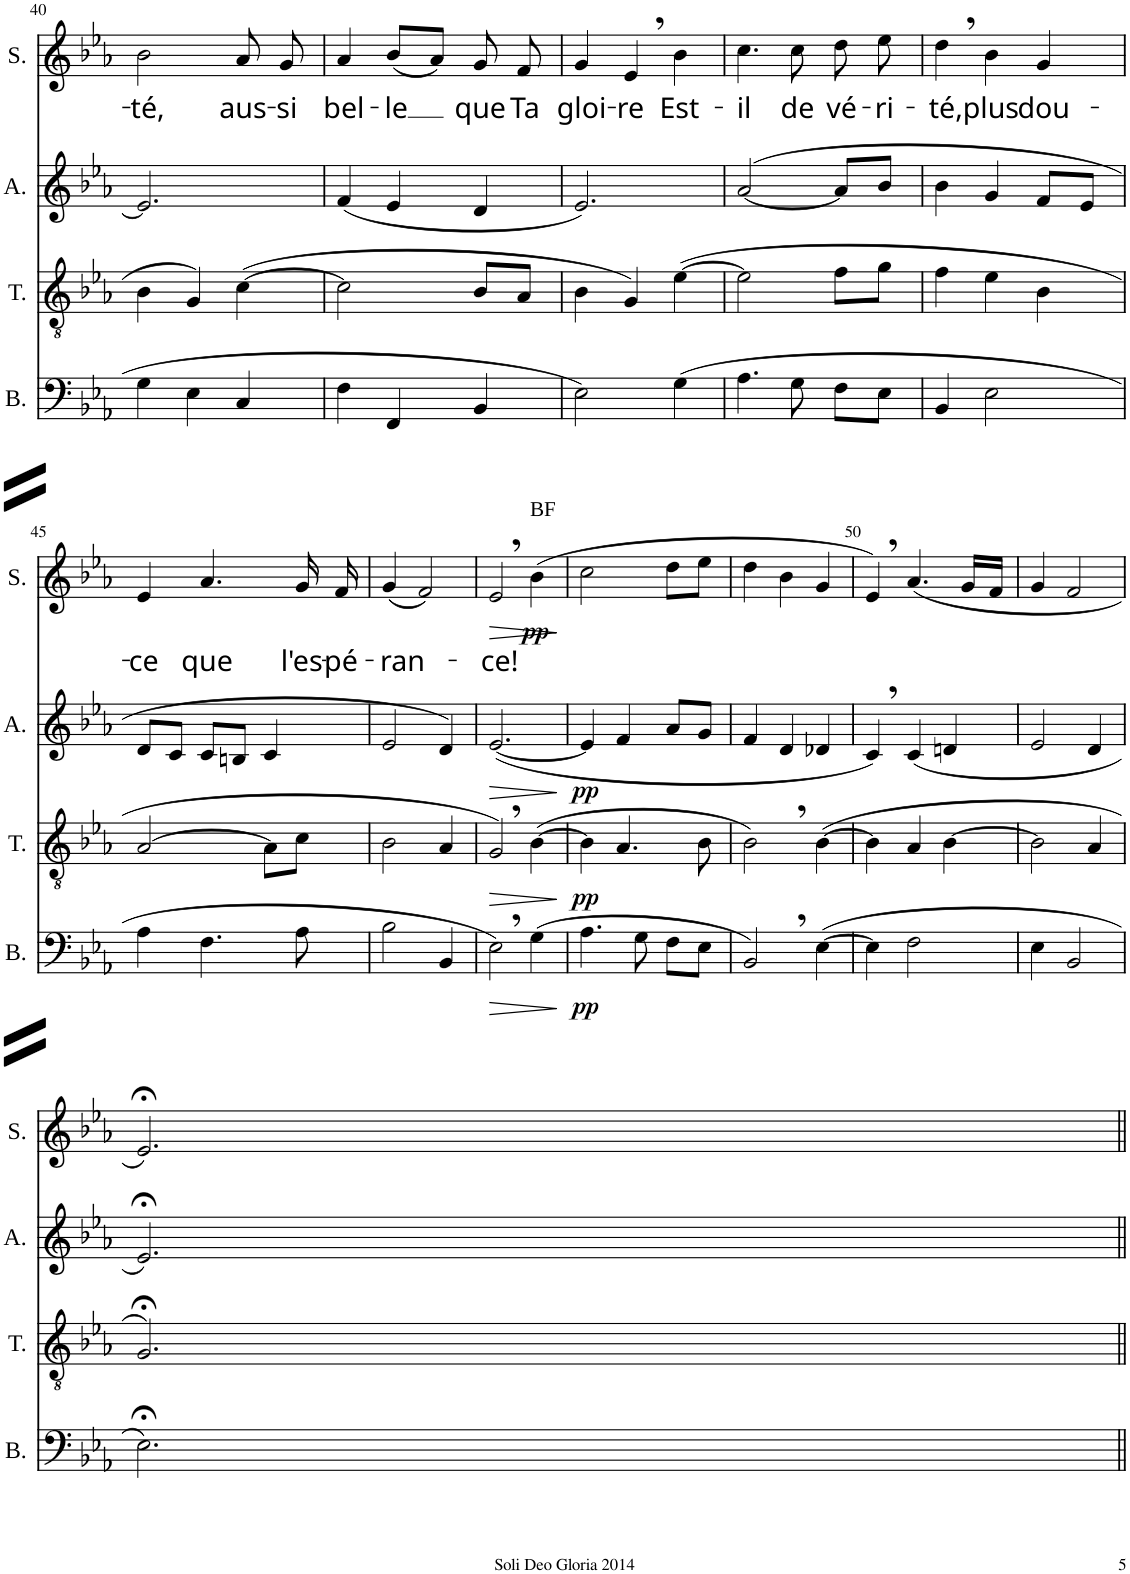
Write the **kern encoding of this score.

**kern	**dynam	**kern	**dynam	**kern	**dynam	**kern	**text	**dynam
*part4	*part4	*part3	*part3	*part2	*part2	*part1	*part1	*part1
*staff4	*staff4	*staff3	*staff3	*staff2	*staff2	*staff1	*staff1	*staff1
*I"Bass	*	*I"Tenor	*	*I"Alto	*	*I"Soprano	*	*
*I'B.	*	*I'T.	*	*I'A.	*	*I'S.	*	*
!!LO:PB:g=z
*clefF4	*	*clefGv2	*	*clefG2	*	*clefG2	*	*
*k[b-e-a-]	*	*k[b-e-a-]	*	*k[b-e-a-]	*	*k[b-e-a-]	*	*
*M3/4	*	*M3/4	*	*M3/4	*	*M3/4	*	*
=40	=40	=40	=40	=40	=40	=40	=40	=40
!	!	!	!	!	!	!	!LO:LY:b	!
4G\	.	4B-\	.	2.e-/]	.	2b-\	-té,	.
4E-\	.	4G/	.	.	.	.	.	.
!	!	!	!	!	!	!	!LO:LY:b	!
4C/	.	([4c\	.	.	.	8a-/	aus-	.
!	!	!	!	!	!	!	!LO:LY:b	!
.	.	.	.	.	.	8g/	-si	.
=41	=41	=41	=41	=41	=41	=41	=41	=41
!	!	!	!	!	!	!	!LO:LY:b	!
4F\	.	2c\]	.	(4f/	.	4a-/	bel-	.
!	!	!	!	!	!	!	!LO:LY:b	!
4FF/	.	.	.	4e-/	.	(8b-/L	-le	.
.	.	.	.	.	.	8a-/J)	.	.
!	!	!	!	!	!	!	!LO:LY:b	!
4BB-/	.	8B-/L	.	4d/	.	8g/	que	.
!	!	!	!	!	!	!	!LO:LY:b	!
.	.	8A-/J	.	.	.	8f/	Ta	.
=42	=42	=42	=42	=42	=42	=42	=42	=42
!	!	!	!	!	!	!	!LO:LY:b	!
2E-\	.	4B-\	.	2.e-/)	.	4g/	gloi-	.
!	!	!	!	!	!	!	!LO:LY:b	!
.	.	4G/)	.	.	.	4e-,/	-re	.
!	!	!	!	!	!	!	!LO:LY:b	!
(4G\	.	([4e-\	.	.	.	4b-\	Est-	.
=43	=43	=43	=43	=43	=43	=43	=43	=43
!	!	!	!	!	!	!	!LO:LY:b	!
4.A-\	.	2e-\]	.	([2a-/	.	4.cc\	-il	.
!	!	!	!	!	!	!	!LO:LY:b	!
8G\	.	.	.	.	.	8cc\	de	.
!	!	!	!	!	!	!	!LO:LY:b	!
8F\L	.	8f\L	.	8a-/L]	.	8dd\	vé-	.
!	!	!	!	!	!	!	!LO:LY:b	!
8E-\J	.	8g\J	.	8b-/J	.	8ee-\	-ri-	.
=44	=44	=44	=44	=44	=44	=44	=44	=44
!	!	!	!	!	!	!	!LO:LY:b	!
4BB-/	.	4f\	.	4b-\	.	4dd,\	-té,	.
!	!	!	!	!	!	!	!LO:LY:b	!
2E-\	.	4e-\	.	4g/	.	4b-\	plus	.
!	!	!	!	!	!	!	!LO:LY:b	!
.	.	4B-\	.	8f/L	.	4g/	dou-	.
.	.	.	.	8e-/J	.	.	.	.
!!LO:LB:g=z
=45	=45	=45	=45	=45	=45	=45	=45	=45
!	!	!	!	!	!	!	!LO:LY:b	!
4A-\	.	[2A-/	.	8d/L	.	4e-/	-ce	.
.	.	.	.	8c/J	.	.	.	.
!	!	!	!	!	!	!	!LO:LY:b	!
4.F\	.	.	.	8c/L	.	4.a-/	que	.
.	.	.	.	8Bn/J	.	.	.	.
.	.	8A-\L]	.	4c/	.	.	.	.
!	!	!	!	!	!	!	!LO:LY:b	!
8A-\	.	8c\J	.	.	.	16g/	l'es-	.
!	!	!	!	!	!	!	!LO:LY:b	!
.	.	.	.	.	.	16f/	-pé-	.
=46	=46	=46	=46	=46	=46	=46	=46	=46
!	!	!	!	!	!	!	!LO:LY:b	!
2B-\	.	2B-\	.	2e-/	.	(4g/	-ran-	.
.	.	.	.	.	.	2f/)	.	.
4BB-/	.	4A-/	.	4d/)	.	.	.	.
=47	=47	=47	=47	=47	=47	=47	=47	=47
!	!LO:HP:b	!	!LO:HP:b	!	!LO:HP:b	!	!LO:LY:b	!LO:HP:b
2E-,\)	>	2G,/)	>	([2.e-/	>	2e-,/	-ce!	>
!	!	!	!	!	!	!LO:TX:a:t=BF	!	!
!	!	!	!	!	!	!	!	!LO:DY:b
(4G\	.	([4B-\	.	.	.	(4b-\	.	pp
.	]	.	]	.	]	.	.	]
=48	=48	=48	=48	=48	=48	=48	=48	=48
!	!LO:DY:b	!	!LO:DY:b	!	!LO:DY:b	!	!	!
4.A-\	pp	4B-\]	pp	4e-/]	pp	2cc\	.	.
.	.	4.A-/	.	4f/	.	.	.	.
8G\	.	.	.	.	.	.	.	.
8F\L	.	.	.	8a-/L	.	8dd\L	.	.
8E-\J	.	8B-\	.	8g/J	.	8ee-\J	.	.
=49	=49	=49	=49	=49	=49	=49	=49	=49
2BB-,/)	.	2B-,\)	.	4f/	.	4dd\	.	.
.	.	.	.	4d/	.	4b-\	.	.
([4E-\	.	([4B-\	.	4d-X/	.	4g/	.	.
=50	=50	=50	=50	=50	=50	=50	=50	=50
4E-\]	.	4B-\]	.	4c,/)	.	4e-,/)	.	.
2F\	.	4A-/	.	(4c/	.	(4.a-/	.	.
.	.	[4B-\	.	4dn/	.	.	.	.
.	.	.	.	.	.	16g/LL	.	.
.	.	.	.	.	.	16f/JJ	.	.
=51	=51	=51	=51	=51	=51	=51	=51	=51
4E-\	.	2B-\]	.	2e-/	.	4g/	.	.
2BB-/	.	.	.	.	.	2f/	.	.
.	.	4A-/	.	4d/	.	.	.	.
!!LO:LB:g=z
=52	=52	=52	=52	=52	=52	=52	=52	=52
2.E-;<\)	.	2.G;</)	.	2.e-;</)	.	2.e-;</)	.	.
=||	=||	=||	=||	=||	=||	=||	=||	=||
*-	*-	*-	*-	*-	*-	*-	*-	*-
